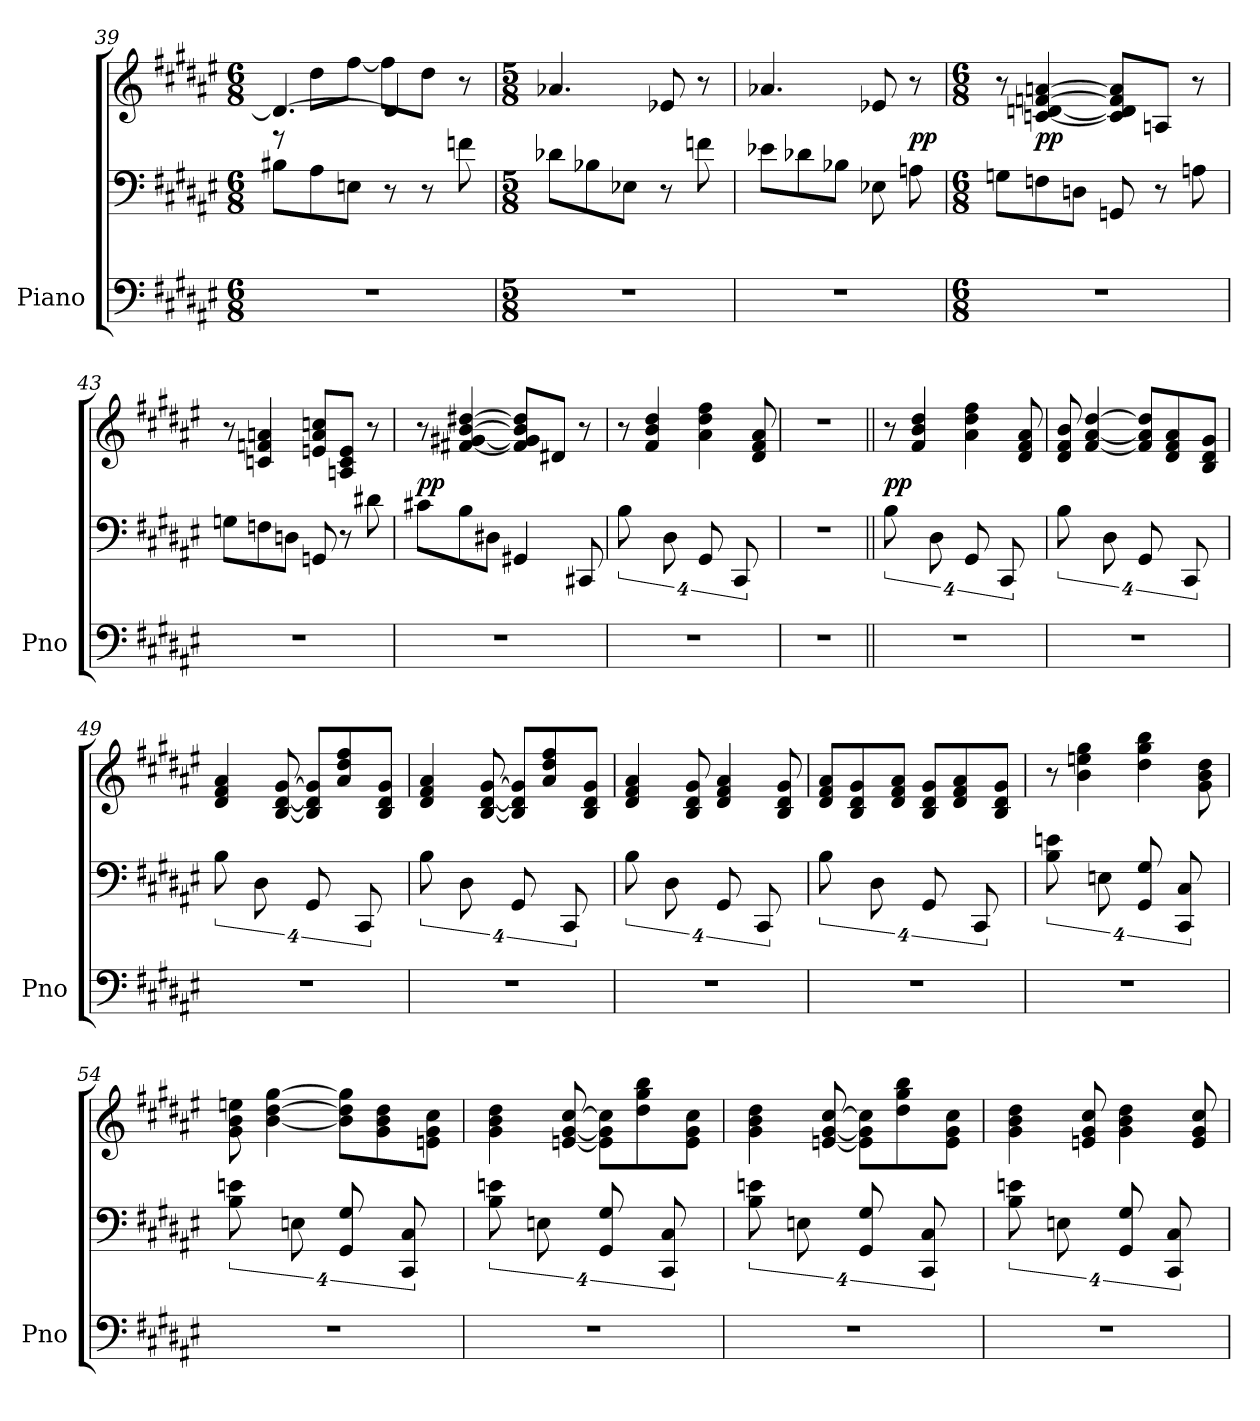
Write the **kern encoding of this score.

**kern	**kern	**kern	**dynam
*part1	*part1	*part1	*part1
*staff3	*staff2	*staff1	*staff1/2/3
*I"Piano	*	*	*
*I'Pno	*	*	*
*clefF4	*clefF4	*clefG2	*
*k[f#c#g#d#a#e#]	*k[f#c#g#d#a#e#]	*k[f#c#g#d#a#e#]	*
*F#:	*F#:	*F#:	*
*M6/8	*M6/8	*M6/8	*
=39	=39	=39	=39
*	*	*^	*
2.r	8B#XL	4.d#_	8r	.
.	8A#	.	8dd#L	.
.	8EnJ	.	[8ff#J	.
.	8r	4d#]	8ff#L]	.
.	8r	.	8dd#J	.
.	8fn	8r	8ryy	.
*	*	*v	*v	*
=40	=40	=40	=40
*M5/8	*M5/8	*M5/8	*
3...r	8d-XL	4.a-X	.
.	8B-X	.	.
.	8E-XJ	.	.
.	8r	8e-X	.
.	8fn	8r	.
=41	=41	=41	=41
3...r	8e-XL	4.a-X	.
.	8d-X	.	.
.	8B-XJ	.	.
.	8E-X	8e-X	.
.	8An	8r	pp
=42	=42	=42	=42
*M6/8	*M6/8	*M6/8	*
2.r	8GnL	8r	.
.	8Fn	[4cn [4dn [4fn [4an	pp
.	8DnJ	.	.
.	8GGn	8c] 8d] 8f] 8a]L	.
.	8r	8AnJ	.
.	8An	8r	.
=43	=43	=43	=43
2.r	8GnL	8r	.
.	8Fn	4cn 4fn 4an	.
.	8DnJ	.	.
.	8GGn	8en 8a 8ccnL	.
.	8r	8An 8c 8eJ	.
.	8d#X	8r	.
=44	=44	=44	=44
2.r	8c#XL	8r	pp
.	8B	[4f#X [4g#X [4b [4dd#X	.
.	8D#XJ	.	.
.	4GG#X	8f#] 8g#] 8b] 8dd#]L	.
.	.	8d#XJ	.
.	8CC#X	8r	.
=45	=45	=45	=45
2.r	16%3B	8r	.
.	.	4f# 4b 4dd#	.
.	16%3D#	.	.
.	16%3GG#	4a# 4dd# 4ff#	.
.	16%3CC#	.	.
.	.	8d# 8f# 8a#	.
=46	=46	=46	=46
2.r	2.r	2.r	.
=47||	=47||	=47||	=47||
2.r	16%3B	8r	pp
.	.	4f# 4b 4dd#	.
.	16%3D#	.	.
.	16%3GG#	4a# 4dd# 4ff#	.
.	16%3CC#	.	.
.	.	8d# 8f# 8a#	.
=48	=48	=48	=48
2.r	16%3B	8d# 8f# 8b	.
.	.	[4f# [4a# [4dd#	.
.	16%3D#	.	.
.	16%3GG#	8f#] 8a#] 8dd#]L	.
.	.	8d# 8f# 8a#	.
.	16%3CC#	.	.
.	.	8B 8d# 8g#J	.
=49	=49	=49	=49
2.r	16%3B	4d# 4f# 4a#	.
.	16%3D#	.	.
.	.	[8B [8d# [8g#	.
.	16%3GG#	8B] 8d#] 8g#]L	.
.	.	8a# 8dd# 8ff#	.
.	16%3CC#	.	.
.	.	8B 8d# 8g#J	.
=50	=50	=50	=50
2.r	16%3B	4d# 4f# 4a#	.
.	16%3D#	.	.
.	.	[8B [8d# [8g#	.
.	16%3GG#	8B] 8d#] 8g#]L	.
.	.	8a# 8dd# 8ff#	.
.	16%3CC#	.	.
.	.	8B 8d# 8g#J	.
=51	=51	=51	=51
2.r	16%3B	4d# 4f# 4a#	.
.	16%3D#	.	.
.	.	8B 8d# 8g#	.
.	16%3GG#	4d# 4f# 4a#	.
.	16%3CC#	.	.
.	.	8B 8d# 8g#	.
=52	=52	=52	=52
2.r	16%3B	8d# 8f# 8a#L	.
.	.	8B 8d# 8g#	.
.	16%3D#	.	.
.	.	8d# 8f# 8a#J	.
.	16%3GG#	8B 8d# 8g#L	.
.	.	8d# 8f# 8a#	.
.	16%3CC#	.	.
.	.	8B 8d# 8g#J	.
=53	=53	=53	=53
2.r	16%3B 16%3en	8r	.
.	.	4b 4een 4gg#	.
.	16%3En	.	.
.	16%3GG# 16%3G#	4dd# 4gg# 4bb	.
.	16%3CC# 16%3C#	.	.
.	.	8g# 8b 8dd#	.
=54	=54	=54	=54
2.r	16%3B 16%3en	8g# 8b 8een	.
.	.	[4b [4dd# [4gg#	.
.	16%3En	.	.
.	16%3GG# 16%3G#	8b] 8dd#] 8gg#]L	.
.	.	8g# 8b 8dd#	.
.	16%3CC# 16%3C#	.	.
.	.	8en 8g# 8cc#J	.
=55	=55	=55	=55
2.r	16%3B 16%3en	4g# 4b 4dd#	.
.	16%3En	.	.
.	.	[8en [8g# [8cc#	.
.	16%3GG# 16%3G#	8e] 8g#] 8cc#]L	.
.	.	8dd# 8gg# 8bb	.
.	16%3CC# 16%3C#	.	.
.	.	8e 8g# 8cc#J	.
=56	=56	=56	=56
2.r	16%3B 16%3en	4g# 4b 4dd#	.
.	16%3En	.	.
.	.	[8en [8g# [8cc#	.
.	16%3GG# 16%3G#	8e] 8g#] 8cc#]L	.
.	.	8dd# 8gg# 8bb	.
.	16%3CC# 16%3C#	.	.
.	.	8e 8g# 8cc#J	.
=57	=57	=57	=57
2.r	16%3B 16%3en	4g# 4b 4dd#	.
.	16%3En	.	.
.	.	8en 8g# 8cc#	.
.	16%3GG# 16%3G#	4g# 4b 4dd#	.
.	16%3CC# 16%3C#	.	.
.	.	8e 8g# 8cc#	.
=	=	=	=
*-	*-	*-	*-
